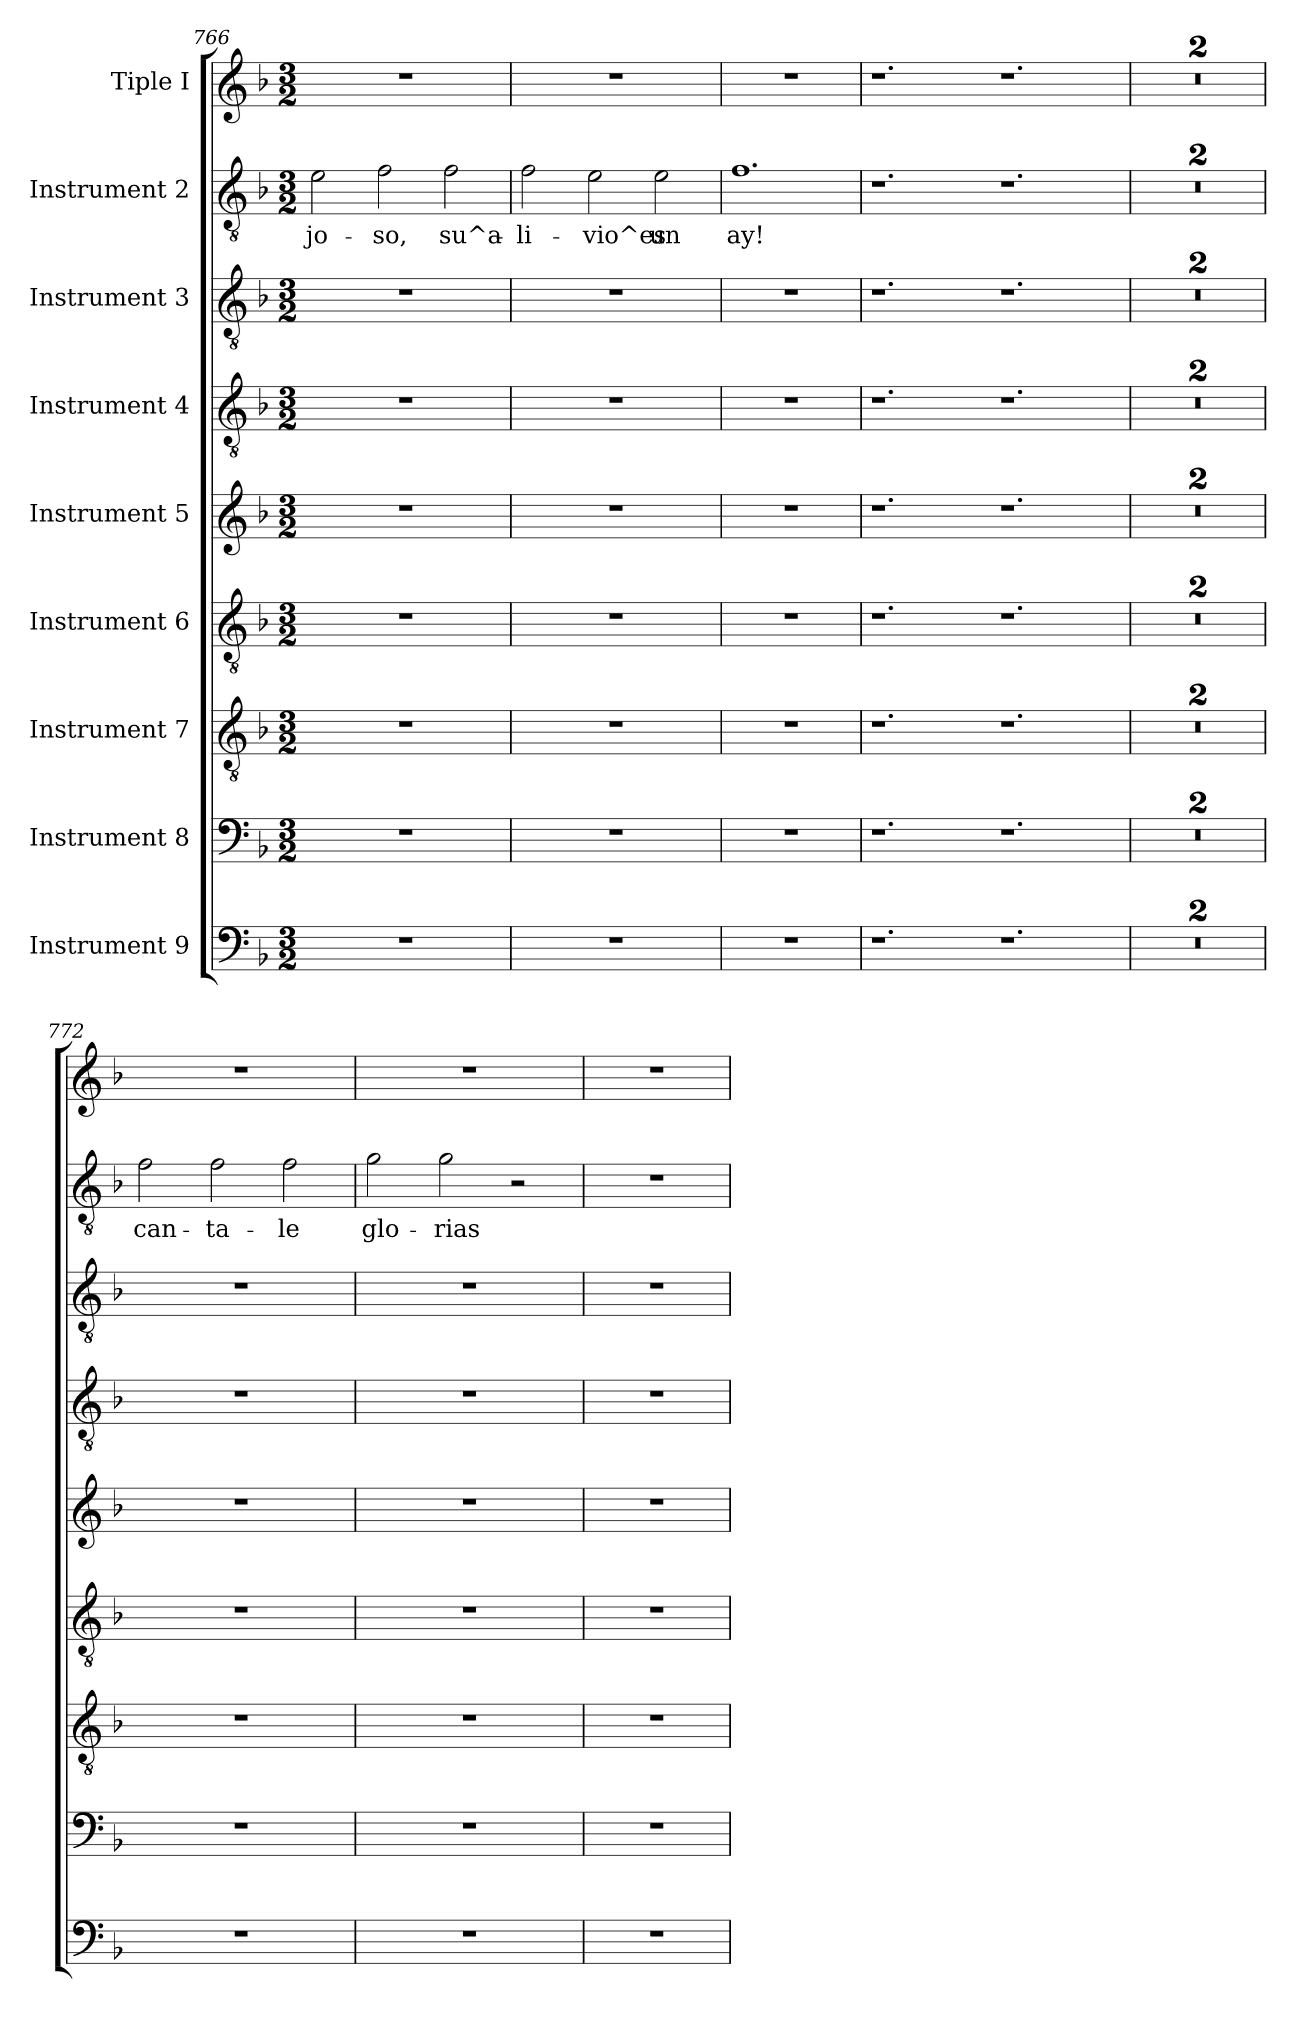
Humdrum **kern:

**kern	**kern	**kern	**kern	**kern	**kern	**kern	**kern	**text	**kern
*part9	*part8	*part7	*part6	*part5	*part4	*part3	*part2	*part2	*part1
*staff9	*staff8	*staff7	*staff6	*staff5	*staff4	*staff3	*staff2	*staff2	*staff1
*I"Instrument 9	*I"Instrument 8	*I"Instrument 7	*I"Instrument 6	*I"Instrument 5	*I"Instrument 4	*I"Instrument 3	*I"Instrument 2	*	*I"Tiple I
*clefF4	*clefF4	*clefGv2	*clefGv2	*clefG2	*clefGv2	*clefGv2	*clefGv2	*	*clefG2
*k[b-]	*k[b-]	*k[b-]	*k[b-]	*k[b-]	*k[b-]	*k[b-]	*k[b-]	*	*k[b-]
*F:	*F:	*F:	*F:	*F:	*F:	*F:	*F:	*	*F:
*M3/2	*M3/2	*M3/2	*M3/2	*M3/2	*M3/2	*M3/2	*M3/2	*	*M3/2
=766	=766	=766	=766	=766	=766	=766	=766	=766	=766
!	!	!	!	!	!	!	!	!LO:LY:b:cj	!
1.r	1.r	1.r	1.r	1.r	1.r	1.r	2e\	-jo-	1.r
!	!	!	!	!	!	!	!	!LO:LY:b:cj	!
.	.	.	.	.	.	.	2f\	-so,	.
!	!	!	!	!	!	!	!	!LO:LY:b:cj	!
.	.	.	.	.	.	.	2f\	su^a-	.
=767	=767	=767	=767	=767	=767	=767	=767	=767	=767
!	!	!	!	!	!	!	!	!LO:LY:b:cj	!
1.r	1.r	1.r	1.r	1.r	1.r	1.r	2f\	-li-	1.r
!	!	!	!	!	!	!	!	!LO:LY:b:cj	!
.	.	.	.	.	.	.	2e\	-vio^es	.
!	!	!	!	!	!	!	!	!LO:LY:b:cj	!
.	.	.	.	.	.	.	2e\	un	.
!!LO:LB:g=z
=768	=768	=768	=768	=768	=768	=768	=768	=768	=768
!	!	!	!	!	!	!	!	!LO:LY:b:cj	!
1.r	1.r	1.r	1.r	1.r	1.r	1.r	1.f	ay!	1.r
=769	=769	=769	=769	=769	=769	=769	=769	=769	=769
1.r	1.r	1.r	1.r	1.r	1.r	1.r	1.r	.	1.r
1.r	1.r	1.r	1.r	1.r	1.r	1.r	1.r	.	1.r
=770	=770	=770	=770	=770	=770	=770	=770	=770	=770
1.r	1.r	1.r	1.r	1.r	1.r	1.r	1.r	.	1.r
=771	=771	=771	=771	=771	=771	=771	=771	=771	=771
1.r	1.r	1.r	1.r	1.r	1.r	1.r	1.r	.	1.r
=772	=772	=772	=772	=772	=772	=772	=772	=772	=772
!	!	!	!	!	!	!	!	!LO:LY:b:cj	!
1.r	1.r	1.r	1.r	1.r	1.r	1.r	2f\	can-	1.r
!	!	!	!	!	!	!	!	!LO:LY:b:cj	!
.	.	.	.	.	.	.	2f\	-ta-	.
!	!	!	!	!	!	!	!	!LO:LY:b:cj	!
.	.	.	.	.	.	.	2f\	-le	.
=773	=773	=773	=773	=773	=773	=773	=773	=773	=773
!	!	!	!	!	!	!	!	!LO:LY:b:cj	!
1.r	1.r	1.r	1.r	1.r	1.r	1.r	2g\	glo-	1.r
!	!	!	!	!	!	!	!	!LO:LY:b:cj	!
.	.	.	.	.	.	.	2g\	-rias	.
.	.	.	.	.	.	.	2r	.	.
=774	=774	=774	=774	=774	=774	=774	=774	=774	=774
1.r	1.r	1.r	1.r	1.r	1.r	1.r	1.r	.	1.r
=	=	=	=	=	=	=	=	=	=
*-	*-	*-	*-	*-	*-	*-	*-	*-	*-
